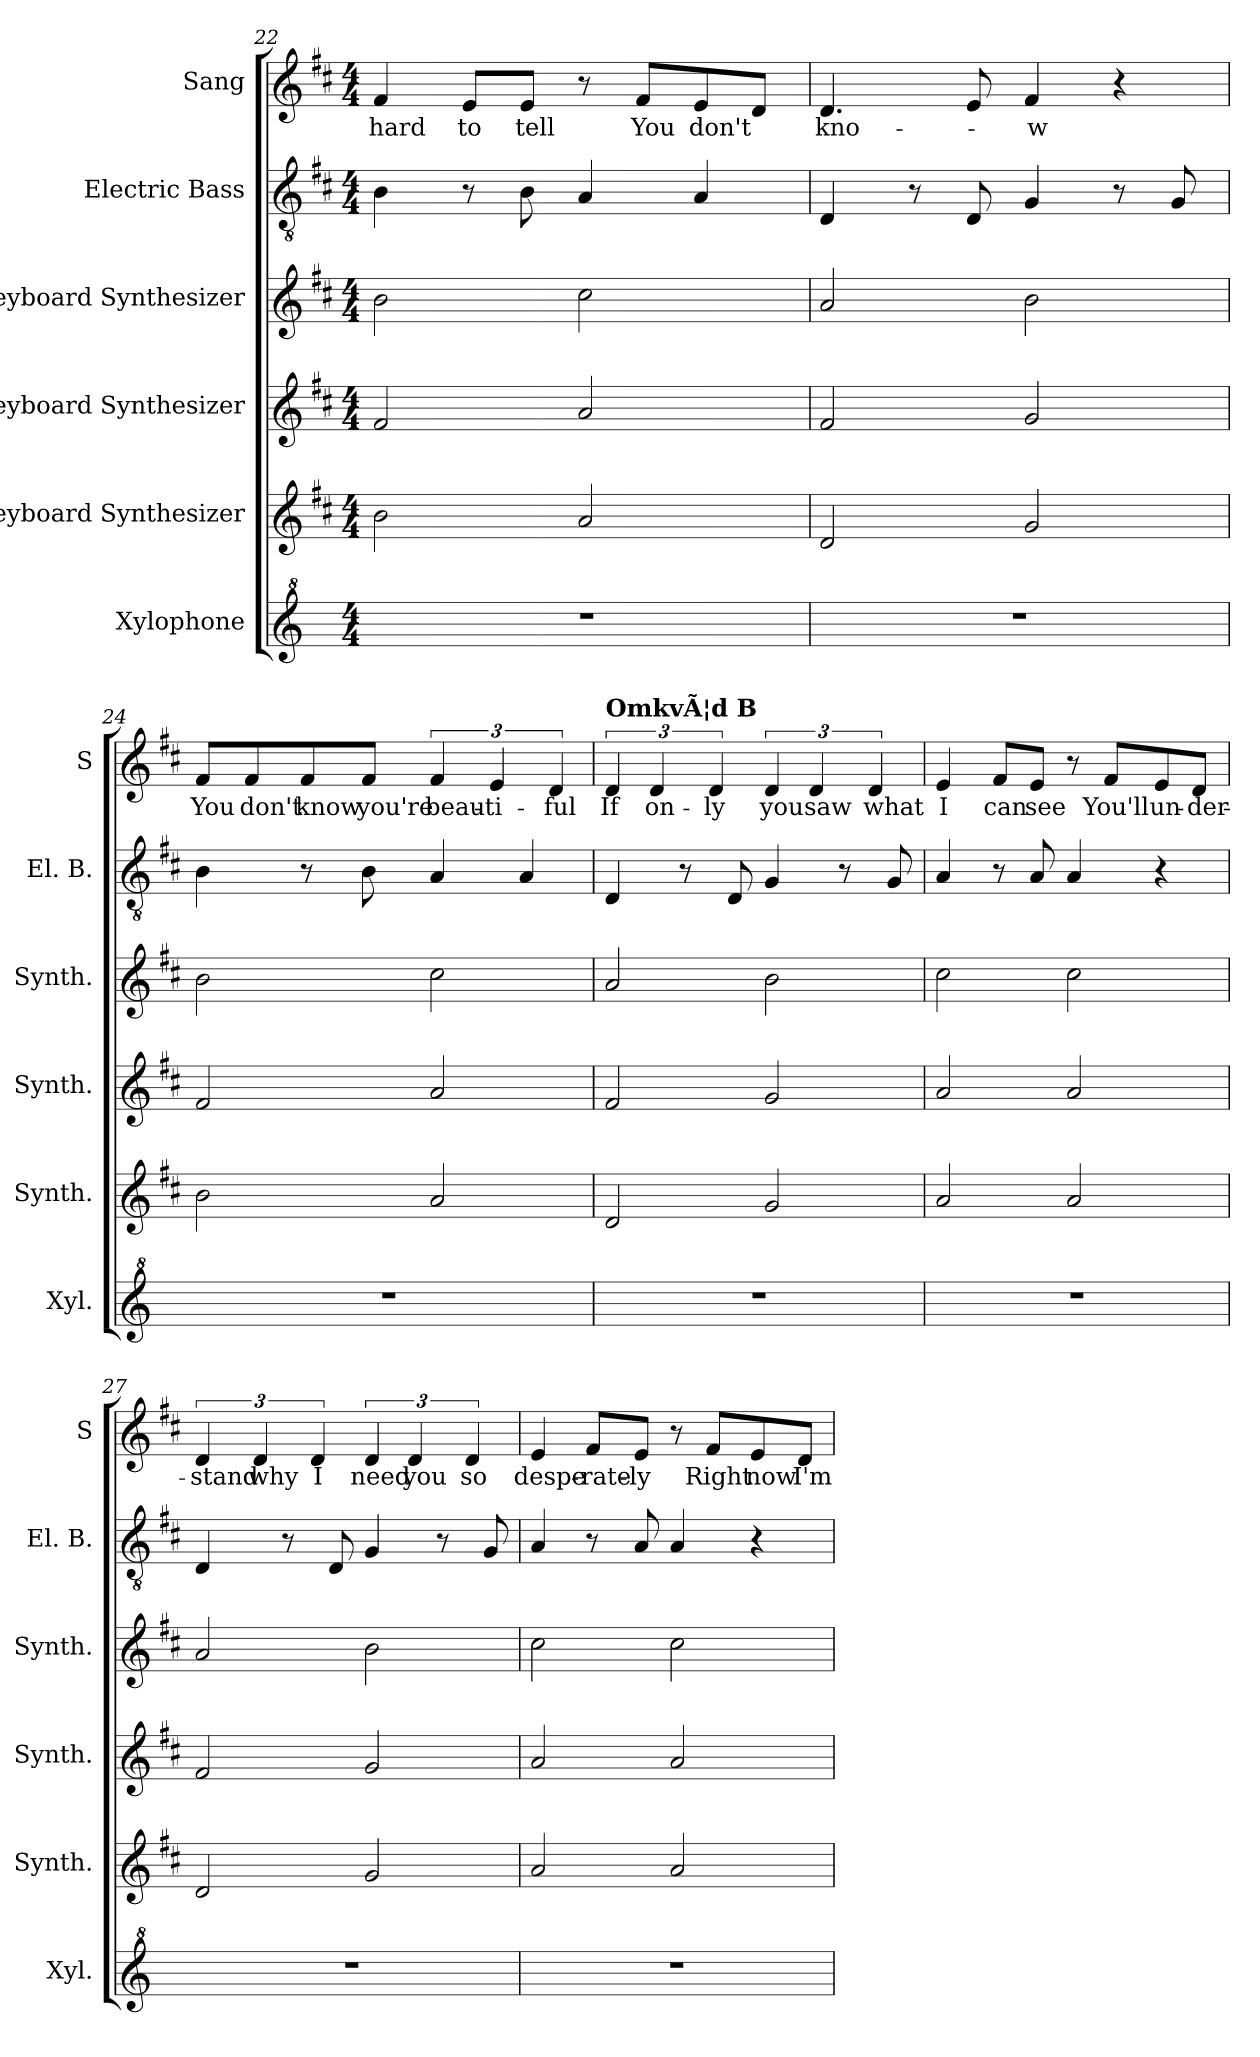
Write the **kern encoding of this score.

**kern	**kern	**kern	**kern	**kern	**kern	**text
*part6	*part5	*part4	*part3	*part2	*part1	*part1
*staff6	*staff5	*staff4	*staff3	*staff2	*staff1	*staff1
*I"Xylophone	*I"Keyboard Synthesizer	*I"Keyboard Synthesizer	*I"Keyboard Synthesizer	*I"Electric Bass	*I"Sang	*
*I'Xyl.	*I'Synth.	*I'Synth.	*I'Synth.	*I'El. B.	*I'S	*
*clefG^2	*clefG2	*clefG2	*clefG2	*clefGv2	*clefG2	*
*k[]	*k[f#c#]	*k[f#c#]	*k[f#c#]	*k[f#c#]	*k[f#c#]	*
*M4/4	*M4/4	*M4/4	*M4/4	*M4/4	*M4/4	*
=22	=22	=22	=22	=22	=22	=22
!	!	!	!	!	!	!LO:LY:b
1r	2b\	2f#/	2b\	4B\	4f#/	hard
!	!	!	!	!	!	!LO:LY:b
.	.	.	.	8r	8e/L	to
!	!	!	!	!	!	!LO:LY:b
.	.	.	.	8B\	8e/J	tell
.	2a/	2a/	2cc#\	4A/	8r	.
!	!	!	!	!	!	!LO:LY:b
.	.	.	.	.	8f#/L	You
!	!	!	!	!	!	!LO:LY:b
.	.	.	.	4A/	8e/	don't
.	.	.	.	.	8d/J	.
=23	=23	=23	=23	=23	=23	=23
!	!	!	!	!	!	!LO:LY:b
1r	2d/	2f#/	2a/	4D/	4.d/	kno-
.	.	.	.	8r	.	.
.	.	.	.	8D/	8e/	.
!	!	!	!	!	!	!LO:LY:b
.	2g/	2g/	2b\	4G/	4f#/	-w
.	.	.	.	8r	4r	.
.	.	.	.	8G/	.	.
!!LO:LB:g=z
=24	=24	=24	=24	=24	=24	=24
!	!	!	!	!	!	!LO:LY:b
1r	2b\	2f#/	2b\	4B\	8f#/L	You
!	!	!	!	!	!	!LO:LY:b
.	.	.	.	.	8f#/	don't
!	!	!	!	!	!	!LO:LY:b
.	.	.	.	8r	8f#/	know
!	!	!	!	!	!	!LO:LY:b
.	.	.	.	8B\	8f#/J	you're
!	!	!	!	!	!	!LO:LY:b
.	2a/	2a/	2cc#\	4A/	6f#/	beau-
!	!	!	!	!	!	!LO:LY:b
.	.	.	.	.	6e/	-ti-
.	.	.	.	4A/	.	.
!	!	!	!	!	!	!LO:LY:b
.	.	.	.	.	6d/	-ful
=25	=25	=25	=25	=25	=25	=25
!	!	!	!	!	!LO:TX:a:B:t=OmkvÃ¦d B	!
!	!	!	!	!	!	!LO:LY:b
1r	2d/	2f#/	2a/	4D/	6d/	If
!	!	!	!	!	!	!LO:LY:b
.	.	.	.	.	6d/	on-
.	.	.	.	8r	.	.
!	!	!	!	!	!	!LO:LY:b
.	.	.	.	.	6d/	-ly
.	.	.	.	8D/	.	.
!	!	!	!	!	!	!LO:LY:b
.	2g/	2g/	2b\	4G/	6d/	you
!	!	!	!	!	!	!LO:LY:b
.	.	.	.	.	6d/	saw
.	.	.	.	8r	.	.
!	!	!	!	!	!	!LO:LY:b
.	.	.	.	.	6d/	what
.	.	.	.	8G/	.	.
!!LO:PB:g=z
=26	=26	=26	=26	=26	=26	=26
!	!	!	!	!	!	!LO:LY:b
1r	2a/	2a/	2cc#\	4A/	4e/	I
!	!	!	!	!	!	!LO:LY:b
.	.	.	.	8r	8f#/L	can
!	!	!	!	!	!	!LO:LY:b
.	.	.	.	8A/	8e/J	see
.	2a/	2a/	2cc#\	4A/	8r	.
!	!	!	!	!	!	!LO:LY:b
.	.	.	.	.	8f#/L	You'll
!	!	!	!	!	!	!LO:LY:b
.	.	.	.	4r	8e/	un-
!	!	!	!	!	!	!LO:LY:b
.	.	.	.	.	8d/J	-der-
=27	=27	=27	=27	=27	=27	=27
!	!	!	!	!	!	!LO:LY:b
1r	2d/	2f#/	2a/	4D/	6d/	-stand
!	!	!	!	!	!	!LO:LY:b
.	.	.	.	.	6d/	why
.	.	.	.	8r	.	.
!	!	!	!	!	!	!LO:LY:b
.	.	.	.	.	6d/	I
.	.	.	.	8D/	.	.
!	!	!	!	!	!	!LO:LY:b
.	2g/	2g/	2b\	4G/	6d/	need
!	!	!	!	!	!	!LO:LY:b
.	.	.	.	.	6d/	you
.	.	.	.	8r	.	.
!	!	!	!	!	!	!LO:LY:b
.	.	.	.	.	6d/	so
.	.	.	.	8G/	.	.
=28	=28	=28	=28	=28	=28	=28
!	!	!	!	!	!	!LO:LY:b
1r	2a/	2a/	2cc#\	4A/	4e/	despe-
!	!	!	!	!	!	!LO:LY:b
.	.	.	.	8r	8f#/L	-rate-
!	!	!	!	!	!	!LO:LY:b
.	.	.	.	8A/	8e/J	-ly
.	2a/	2a/	2cc#\	4A/	8r	.
!	!	!	!	!	!	!LO:LY:b
.	.	.	.	.	8f#/L	Right
!	!	!	!	!	!	!LO:LY:b
.	.	.	.	4r	8e/	now
!	!	!	!	!	!	!LO:LY:b
.	.	.	.	.	8d/J	I'm
=	=	=	=	=	=	=
*-	*-	*-	*-	*-	*-	*-
